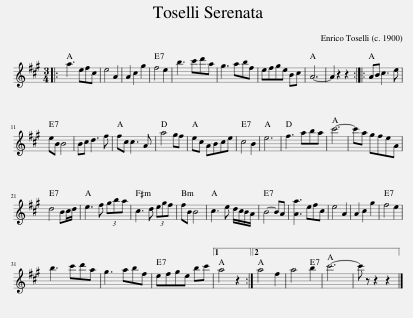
X:1
L:1/8
M:3/4
I:linebreak $
K:A
V:1 treble
V:1
|: a3 efc | e4 A2 | A2 c2 g2 | f4 e2 | b3 c'd'a | %5
 g3 abf | efge Bc | A6- | A2 z2 z2 :: AB c3 e |$ %10
 eB B4 | Bc d3 f | fc c3 A | a4 gf | ec ABce | %15
 c4 B2 | e6 | f3 aba | c'6- | c'a gfeA |$ %20
 d4 Bc/d/ | e3 f (3gba | c3 d (3egf | fB B4 | c3 e d/c/B/A/ | %25
 B4- BA | [Aa]3 efc | e4 A2 | A2 c2 g2 | f4 e2 |$ %30
 b3 c'd'a | g3 abf | efge bc' |1 a4 z2 :|2 a4 f2 | %35
 a4 b2 | c'6- | c' z z2 z2 |] %38
